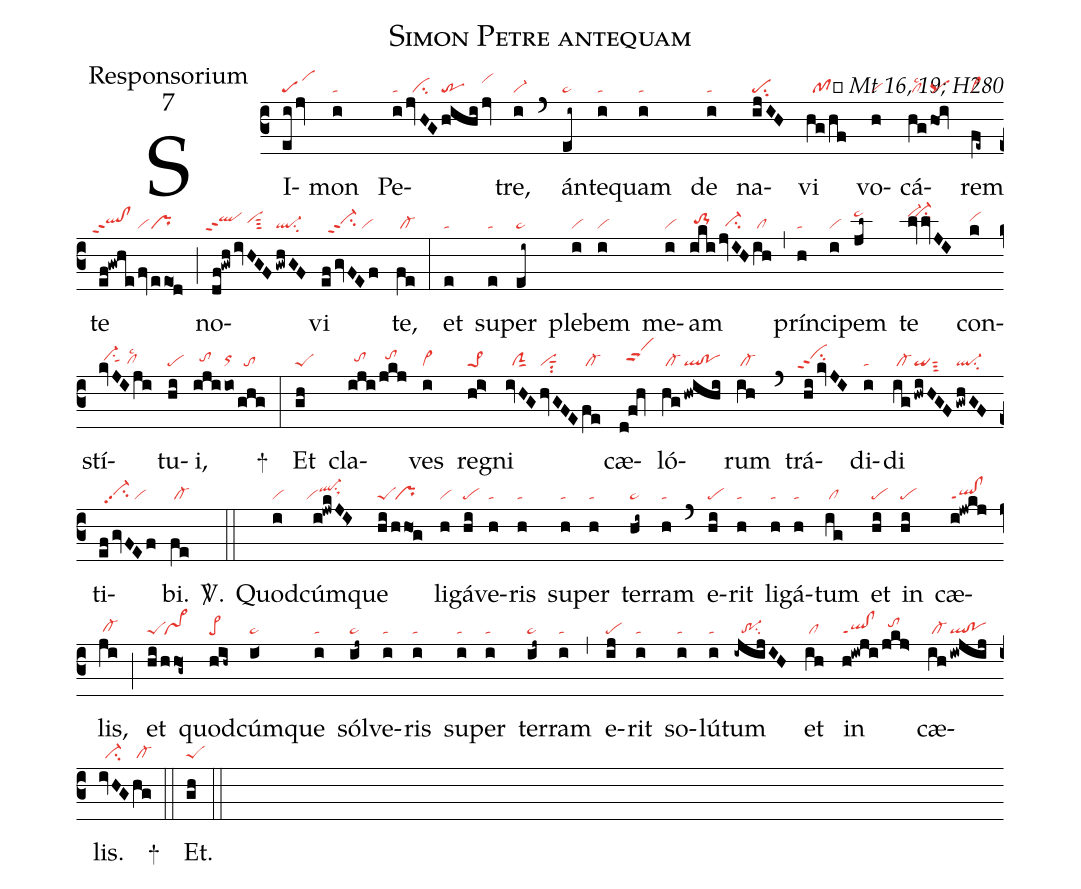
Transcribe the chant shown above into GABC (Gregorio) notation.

name:Simon Petre antequam;
office-part:Responsorium;
mode:7;
commentary:ꝟ Mt 16, 19; H280;
nabc-lines:1;
%%
(c3)
SI(ei/jv|scG1)mon(i|ta) Pe(i|ta|/jvHG|//ci|hihi|tr|/jv|vihj)tre,(i|vi-) (`)
án(ei~|pe~)te(i|ta)quam(i|ta) de(i|ta) na(ijIH|pesu2)vi(hg/hf|//pf) vo(h|vi)cá(hg|/cllsc2|/hoi|pq)rem(fe~|cl~) te(ef!gwhe|``qlhh!clhhppt2|fv|vi|eeo1!d|pr) (;)
no(df!gwh|``qlhippt2|/ivHGF|////vihhsut3|gwhGF|ql-su2)vi(efgvFEf|//vi-hhppt2su2/vi) te,(fe|/cl-) (:)
et(e|ta) su(e|ta)per(ei~|pe~) ple(i|vi)bem(i|vi) me(i|vi)am(iki|/to-1hh|jvIH|//ci-hg|ih|/cl) (,)
prín(h|ta)ci(i|vi)pem(jl~|pe~hk) te(lvvJI|vi-hk``ci-hk) con(k|vihi)stí(kvJIji|/vi-hhsu1sut1/clhglsc2)tu(hi|pe)i,(iji|//tohh|io|orhh|ghg|//to) +(:)
Et(gh|peS) cla(iji|//tohh|/jkj|//tohi)ves(i|vi>) re(h!i>|pe>1)gni(ivHG|//ciG|hvGFE|visut1su2|fe|/cl-) cæ(d@fqh|//vihhppt2)ló(hg|/cl-|hwihi|ql!po)rum(ih|/cl-) (`)
trá(hi/kvJI|``vihippt2su2)di(i|ta)di(ig|/cl-|hwiHGF|qisut3|gwhGF|ql-su2) ti(efgvFEf|//vi-hhpp2su2/vi)bi.(fe|/cl-) <sp>V/</sp>.(::)
Quod(i|vi)cúm(i!jwkJI>|``viql-hisu1sux1)que(hi|peS|/hho1!g|/pr) li(h|vi)gá(hi|pe)ve(h|ta)ris(h|ta) su(h|ta)per(h|ta) ter(hi~|pe~)ram(h|ta) (`)
e(hi|pe)rit(h|ta) li(h|ta)gá(h|ta)tum(ig|/cl) et(hi|pe) in(hi|pe) cæ(i!jwkj|ql!clppt1)lis,(ji|/cl-hg) (;)
et(hi|peS|/hho1g~|/pr~) quod(hih~|pe>)cúm(i<|pe~)que(i|ta) sól(ij~|pe~)ve(i|ta)ris(i|ta) su(i|ta)per(i|ta) ter(ij~|pe~)ram(i|ta) (,)
e(ij|pe)rit(i|ta) so(i|ta)lú(i|ta)tum(-ijijIH|//tr-1su2) et(ih|/cl) in(h!iwji|ql!clppt1|/jkj>|//tohi) cæ(ih|/cl-|iwjij|ql!po)lis.(ivHG|//ci-|hg|/cl-) +(::)
Et.(gh|peS) (::)
